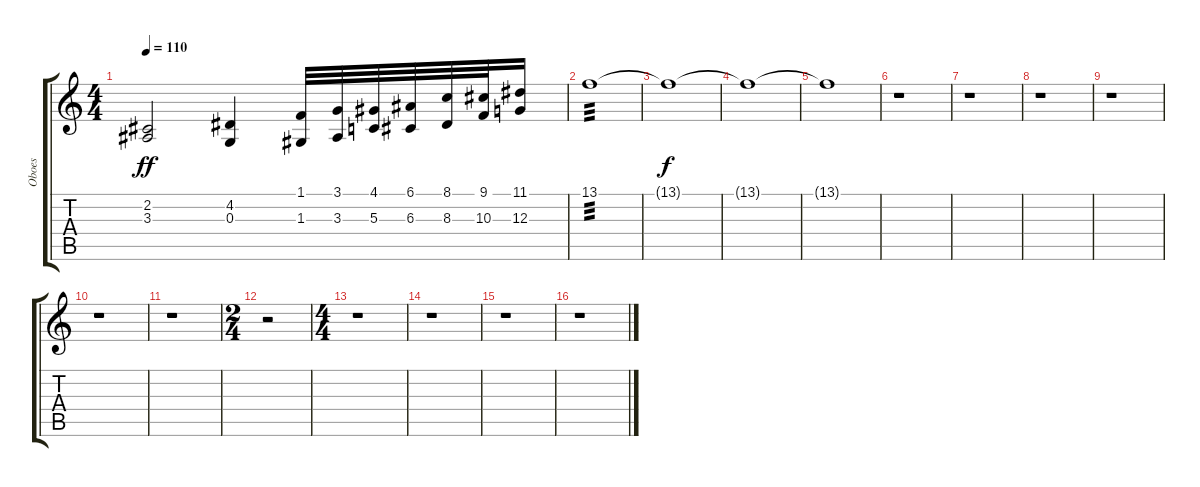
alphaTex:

\track ("Oboes               " "Oboes     ") {instrument oboe}
\staff {score tabs}
\tuning (E4 B3 G3 D3 A2 E2) {hide}
\ts (4 4)
\tempo 110
\clef g2
\ks c
(2.2 3.3).2{dy ff} (4.2 0.3).4 (1.1 1.3).32 (3.1 3.3).32 (4.1 5.3).32 (6.1 6.3).32 (8.1 8.3).32 (9.1 10.3).32 (11.1 12.3).16 |
13.1.1{tp 3} |
13.1{t}.1{dy f} |
13.1{t}.1 |
13.1{t}.1 |
r.1 |
r.1 |
r.1 |
r.1 |
r.1 |
r.1 |
\ts (2 4)
r.2 |
\ts (4 4)
r.1 |
r.1 |
r.1 |
r.1
